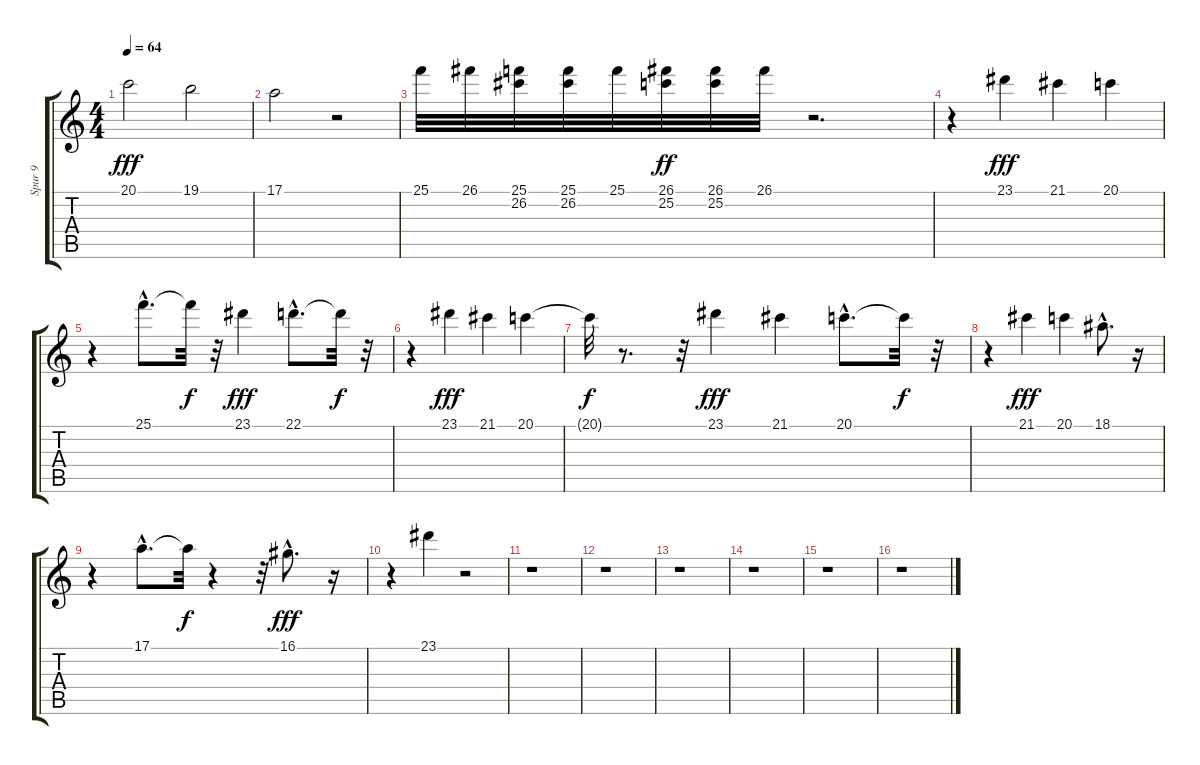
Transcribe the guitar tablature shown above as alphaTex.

\track ("Spur 9" "Spur 9") {instrument shakuhachi}
\staff {score tabs}
\tuning (E4 B3 G3 D3 A2 E2) {hide}
\ts (4 4)
\tempo 64
\clef g2
\ks c
20.1.2{dy fff} 19.1.2 |
17.1.2 r.2 |
25.1.32 26.1.32 (25.1 26.2).32 (25.1 26.2).32 25.1.32 (26.1 25.2).32{dy ff} (26.1 25.2).32 26.1.32 r.2{d} |
r.4 23.1.4{dy fff} 21.1.4 20.1.4 |
r.4 25.1{hac}.8{d} 25.1{t}.32{dy f} r.32 23.1.4{dy fff} 22.1{hac}.8{d} 22.1{t}.32{dy f} r.32 |
r.4 23.1.4{dy fff} 21.1.4 20.1.4 |
20.1{t}.32{dy f} r.8{d} r.32 23.1.4{dy fff} 21.1.4 20.1{hac}.8{d} 20.1{t}.32{dy f} r.32 |
r.4 21.1.4{dy fff} 20.1.4 18.1{hac}.8{d} r.16 |
r.4 17.1{hac}.8{d} 17.1{t}.32{dy f} r.4 r.32 16.1{hac}.8{d dy fff} r.16 |
r.4 23.1.4 r.2 |
r.1 |
r.1 |
r.1 |
r.1 |
r.1 |
r.1
